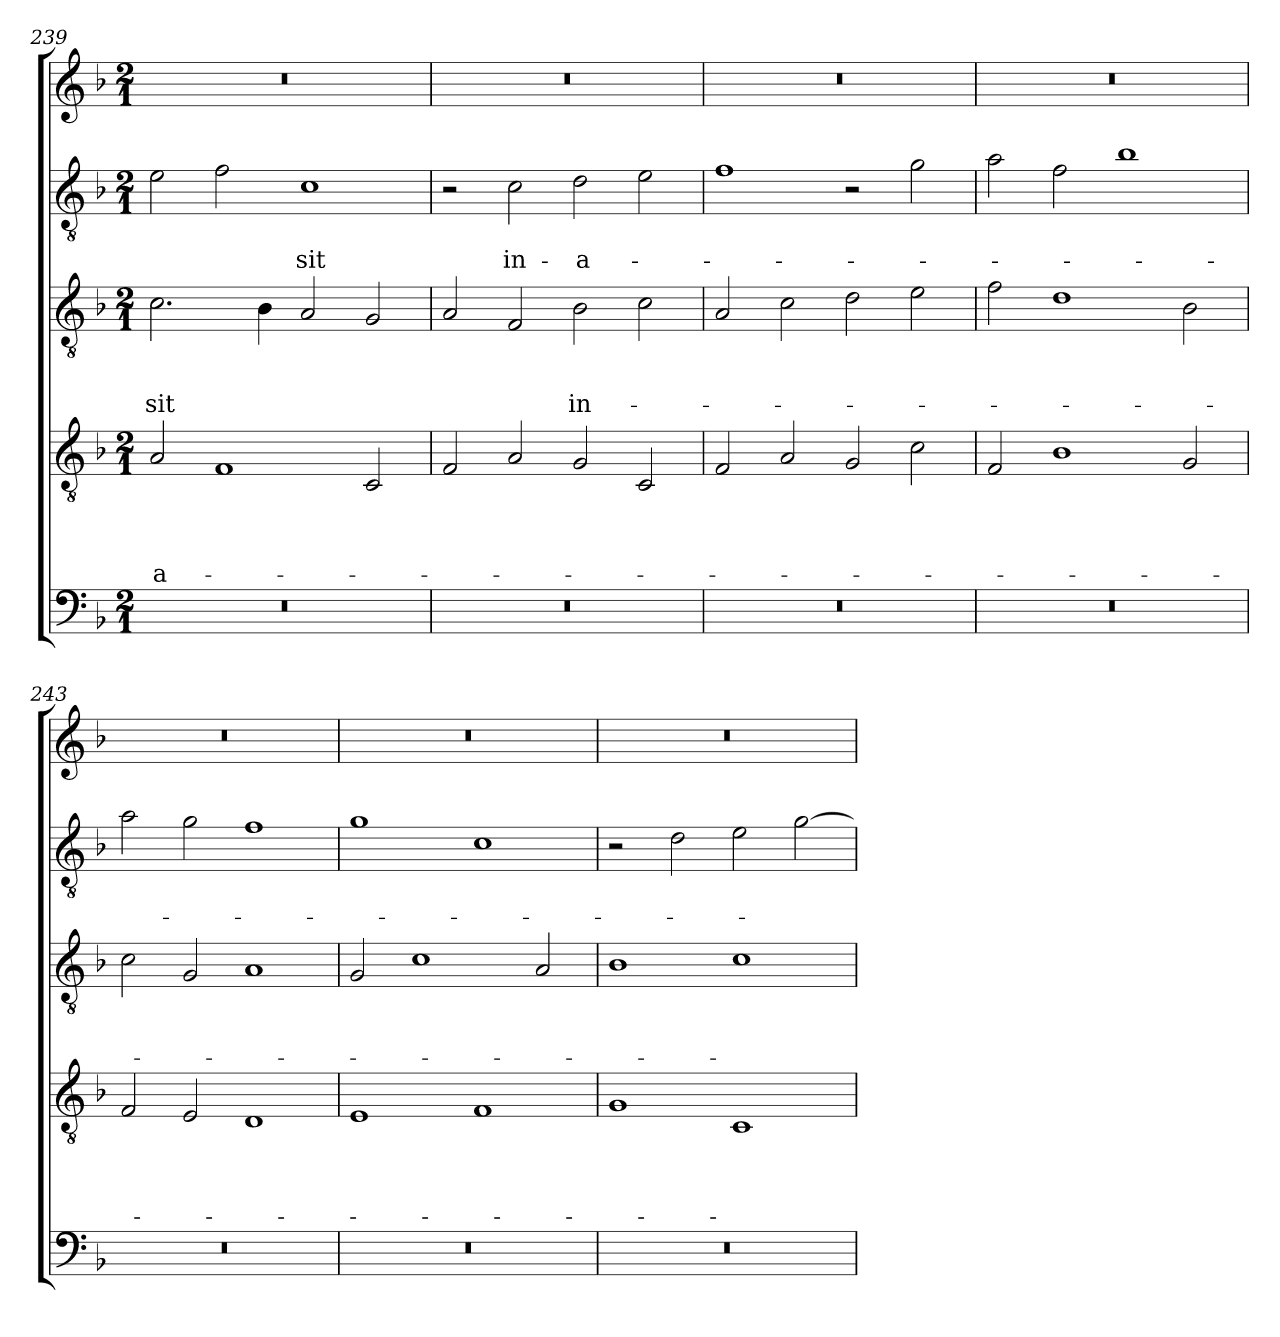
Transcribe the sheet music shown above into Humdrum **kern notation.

**kern	**kern	**text	**text	**text	**text	**kern	**text	**text	**text	**kern	**text	**text	**kern
*part5	*part4	*part4	*part4	*part4	*part4	*part3	*part3	*part3	*part3	*part2	*part2	*part2	*part1
*staff5	*staff4	*staff4	*staff4	*staff4	*staff4	*staff3	*staff3	*staff3	*staff3	*staff2	*staff2	*staff2	*staff1
*clefF4	*clefGv2	*	*	*	*	*clefGv2	*	*	*	*clefGv2	*	*	*clefG2
*k[b-]	*k[b-]	*	*	*	*	*k[b-]	*	*	*	*k[b-]	*	*	*k[b-]
*F:	*F:	*	*	*	*	*F:	*	*	*	*F:	*	*	*F:
*M2/1	*M2/1	*	*	*	*	*M2/1	*	*	*	*M2/1	*	*	*M2/1
=239	=239	=239	=239	=239	=239	=239	=239	=239	=239	=239	=239	=239	=239
!	!	!	!	!	!LO:LY:b	!	!	!	!LO:LY:b	!	!	!	!
0r	2A/	.	.	.	-a-	2.c\	.	.	-sit	2e\	.	.	0r
.	1F	.	.	.	.	.	.	.	.	2f\	.	.	.
.	.	.	.	.	.	4B-\	.	.	.	.	.	.	.
!	!	!	!	!	!	!	!	!	!	!	!	!LO:LY:b	!
.	.	.	.	.	.	2A/	.	.	.	1c	.	-sit	.
.	2C/	.	.	.	.	2G/	.	.	.	.	.	.	.
=240	=240	=240	=240	=240	=240	=240	=240	=240	=240	=240	=240	=240	=240
0r	2F/	.	.	.	.	2A/	.	.	.	2r	.	.	0r
!	!	!	!	!	!	!	!	!	!	!	!	!LO:LY:b	!
.	2A/	.	.	.	.	2F/	.	.	.	2c\	.	in-	.
!	!	!	!	!	!	!	!	!	!LO:LY:b	!	!	!LO:LY:b	!
.	2G/	.	.	.	.	2B-\	.	.	in-	2d\	.	-a-	.
.	2C/	.	.	.	.	2c\	.	.	.	2e\	.	.	.
=241	=241	=241	=241	=241	=241	=241	=241	=241	=241	=241	=241	=241	=241
0r	2F/	.	.	.	.	2A/	.	.	.	1f	.	.	0r
.	2A/	.	.	.	.	2c\	.	.	.	.	.	.	.
.	2G/	.	.	.	.	2d\	.	.	.	2r	.	.	.
.	2c\	.	.	.	.	2e\	.	.	.	2g\	.	.	.
=242	=242	=242	=242	=242	=242	=242	=242	=242	=242	=242	=242	=242	=242
0r	2F/	.	.	.	.	2f\	.	.	.	2a\	.	.	0r
.	1B-	.	.	.	.	1d	.	.	.	2f\	.	.	.
.	.	.	.	.	.	.	.	.	.	1b-	.	.	.
.	2G/	.	.	.	.	2B-\	.	.	.	.	.	.	.
=243	=243	=243	=243	=243	=243	=243	=243	=243	=243	=243	=243	=243	=243
0r	2F/	.	.	.	.	2c\	.	.	.	2a\	.	.	0r
.	2E/	.	.	.	.	2G/	.	.	.	2g\	.	.	.
.	1D	.	.	.	.	1A	.	.	.	1f	.	.	.
!!LO:LB:g=z
=244	=244	=244	=244	=244	=244	=244	=244	=244	=244	=244	=244	=244	=244
0r	1E	.	.	.	.	2G/	.	.	.	1g	.	.	0r
.	.	.	.	.	.	1c	.	.	.	.	.	.	.
.	1F	.	.	.	.	.	.	.	.	1c	.	.	.
.	.	.	.	.	.	2A/	.	.	.	.	.	.	.
=245	=245	=245	=245	=245	=245	=245	=245	=245	=245	=245	=245	=245	=245
0r	1G	.	.	.	.	1B-	.	.	.	2r	.	.	0r
.	.	.	.	.	.	.	.	.	.	2d\	.	.	.
.	1C	.	.	.	.	1c	.	.	.	2e\	.	.	.
.	.	.	.	.	.	.	.	.	.	[2g\	.	.	.
=	=	=	=	=	=	=	=	=	=	=	=	=	=
*-	*-	*-	*-	*-	*-	*-	*-	*-	*-	*-	*-	*-	*-
